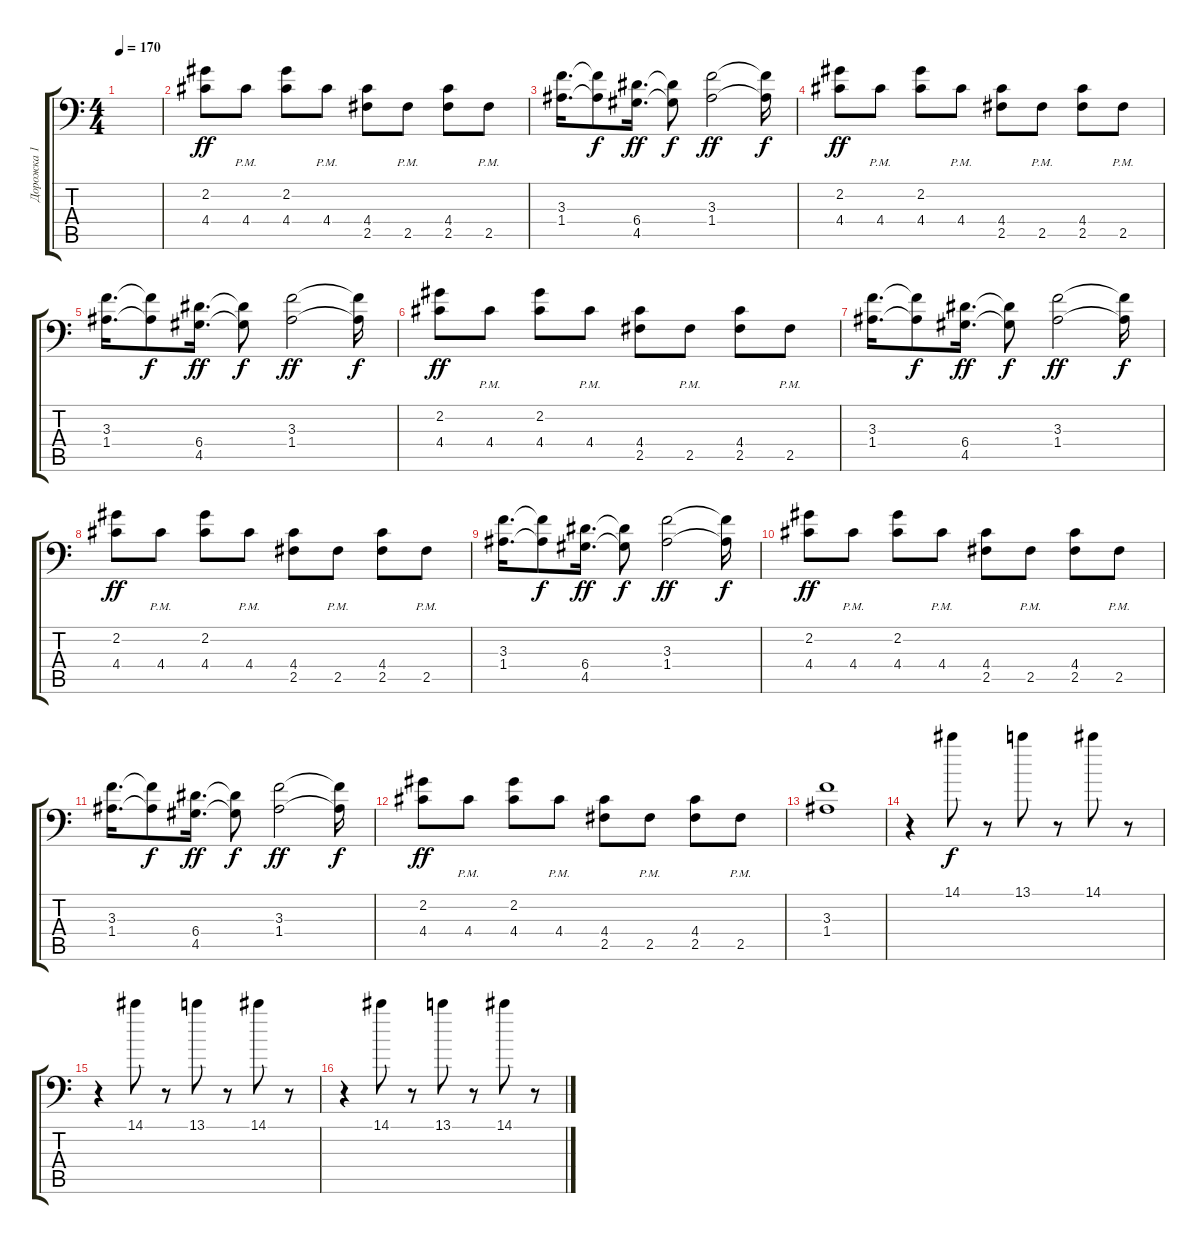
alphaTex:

\track ("Дорожка 1" "Дорожка 1") {instrument distortionguitar}
\staff {score tabs}
\tuning (B3 Gb3 D3 A2 E2 A1) {hide}
\ts (4 4)
\tempo 170
\clef f4
\ks c
|
(2.2 4.4).8{dy ff} 4.4{pm}.8 (2.2 4.4).8 4.4{pm}.8 (4.4 2.5).8 2.5{pm}.8 (4.4 2.5).8 2.5{pm}.8 |
(3.3 1.4).16{d} (3.3{t} 1.4{t}).8{dy f} (6.4 4.5).16{d dy ff} (6.4{t} 4.5{t}).8{dy f} (3.3 1.4).2{dy ff} (3.3{t} 1.4{t}).16{dy f} |
(2.2 4.4).8{dy ff} 4.4{pm}.8 (2.2 4.4).8 4.4{pm}.8 (4.4 2.5).8 2.5{pm}.8 (4.4 2.5).8 2.5{pm}.8 |
(3.3 1.4).16{d} (3.3{t} 1.4{t}).8{dy f} (6.4 4.5).16{d dy ff} (6.4{t} 4.5{t}).8{dy f} (3.3 1.4).2{dy ff} (3.3{t} 1.4{t}).16{dy f} |
(2.2 4.4).8{dy ff} 4.4{pm}.8 (2.2 4.4).8 4.4{pm}.8 (4.4 2.5).8 2.5{pm}.8 (4.4 2.5).8 2.5{pm}.8 |
(3.3 1.4).16{d} (3.3{t} 1.4{t}).8{dy f} (6.4 4.5).16{d dy ff} (6.4{t} 4.5{t}).8{dy f} (3.3 1.4).2{dy ff} (3.3{t} 1.4{t}).16{dy f} |
(2.2 4.4).8{dy ff} 4.4{pm}.8 (2.2 4.4).8 4.4{pm}.8 (4.4 2.5).8 2.5{pm}.8 (4.4 2.5).8 2.5{pm}.8 |
(3.3 1.4).16{d} (3.3{t} 1.4{t}).8{dy f} (6.4 4.5).16{d dy ff} (6.4{t} 4.5{t}).8{dy f} (3.3 1.4).2{dy ff} (3.3{t} 1.4{t}).16{dy f} |
(2.2 4.4).8{dy ff} 4.4{pm}.8 (2.2 4.4).8 4.4{pm}.8 (4.4 2.5).8 2.5{pm}.8 (4.4 2.5).8 2.5{pm}.8 |
(3.3 1.4).16{d} (3.3{t} 1.4{t}).8{dy f} (6.4 4.5).16{d dy ff} (6.4{t} 4.5{t}).8{dy f} (3.3 1.4).2{dy ff} (3.3{t} 1.4{t}).16{dy f} |
(2.2 4.4).8{dy ff} 4.4{pm}.8 (2.2 4.4).8 4.4{pm}.8 (4.4 2.5).8 2.5{pm}.8 (4.4 2.5).8 2.5{pm}.8 |
(3.3 1.4).1 |
r.4 14.1.8{dy f} r.8 13.1.8 r.8 14.1.8 r.8 |
r.4 14.1.8 r.8 13.1.8 r.8 14.1.8 r.8 |
r.4 14.1.8 r.8 13.1.8 r.8 14.1.8 r.8
